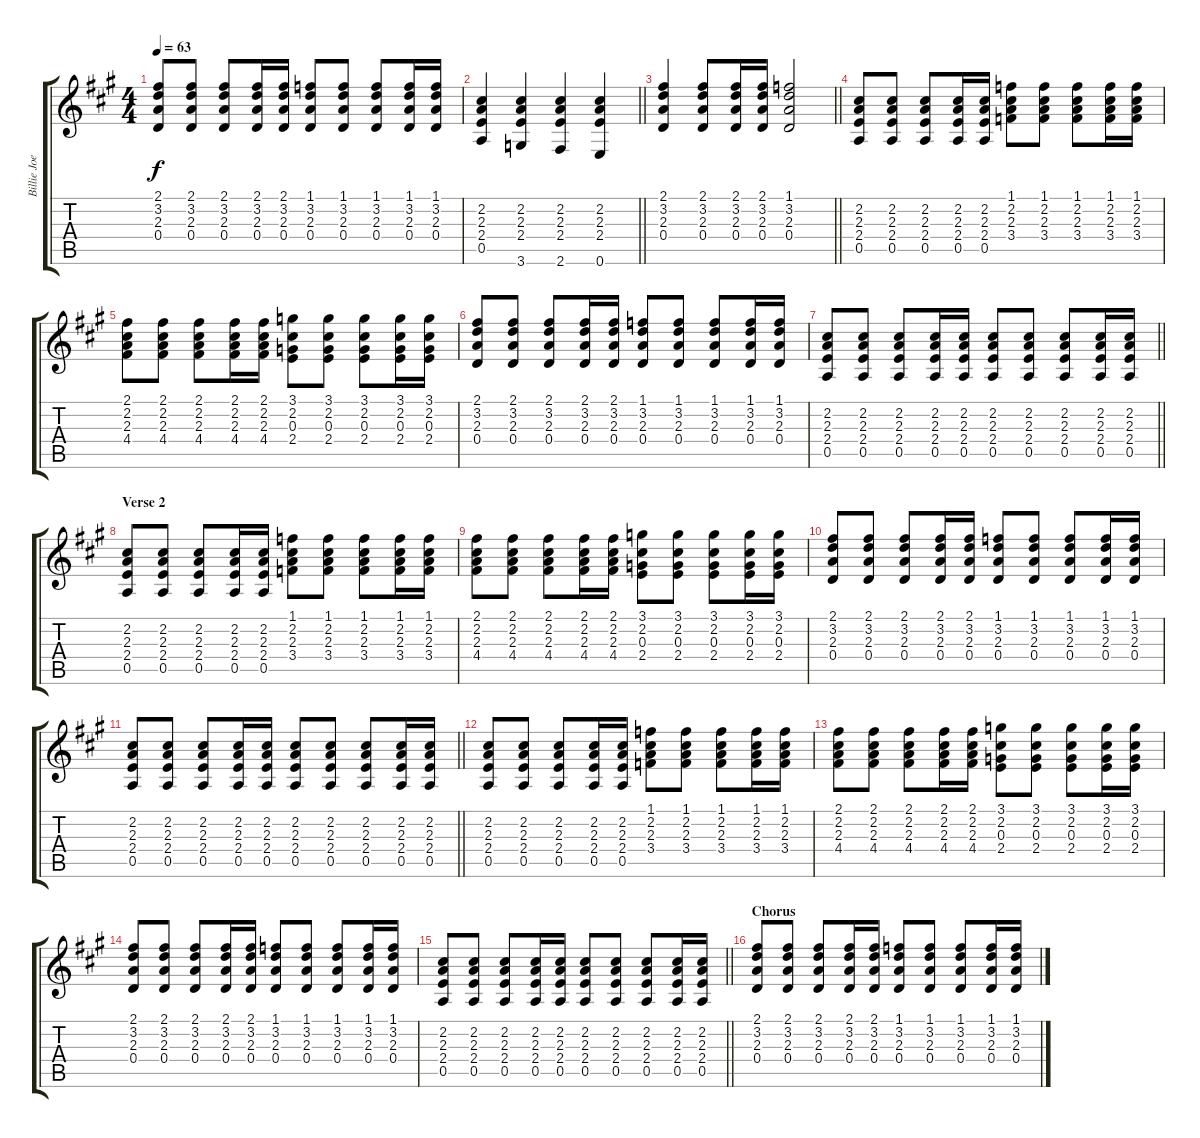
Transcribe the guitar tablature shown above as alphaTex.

\track ("Billie Joe Armstrong (Rhthym Guittar)" "Billie Joe") {instrument acousticguitarsteel}
\staff {score tabs}
\tuning (E4 B3 G3 D3 A2 E2) {hide}
\ts (4 4)
\tempo 63
\clef g2
\ks a
(2.1 3.2 2.3 0.4).8{dy f} (2.1 3.2 2.3 0.4).8 (2.1 3.2 2.3 0.4).8 (2.1 3.2 2.3 0.4).16 (2.1 3.2 2.3 0.4).16 (1.1 3.2 2.3 0.4).8 (1.1 3.2 2.3 0.4).8 (1.1 3.2 2.3 0.4).8 (1.1 3.2 2.3 0.4).16 (1.1 3.2 2.3 0.4).16 |
\barLineRight lightlight
(2.2 2.3 2.4 0.5).4 (2.2 2.3 2.4 3.6).4 (2.2 2.3 2.4 2.6).4 (2.2 2.3 2.4 0.6).4 |
\barLineRight lightlight
(2.1 3.2 2.3 0.4).4 (2.1 3.2 2.3 0.4).8 (2.1 3.2 2.3 0.4).16 (2.1 3.2 2.3 0.4).16 (1.1 3.2 2.3 0.4).2 |
(2.2 2.3 2.4 0.5).8 (2.2 2.3 2.4 0.5).8 (2.2 2.3 2.4 0.5).8 (2.2 2.3 2.4 0.5).16 (2.2 2.3 2.4 0.5).16 (1.1 2.2 2.3 3.4).8 (1.1 2.2 2.3 3.4).8 (1.1 2.2 2.3 3.4).8 (1.1 2.2 2.3 3.4).16 (1.1 2.2 2.3 3.4).16 |
(2.1 2.2 2.3 4.4).8 (2.1 2.2 2.3 4.4).8 (2.1 2.2 2.3 4.4).8 (2.1 2.2 2.3 4.4).16 (2.1 2.2 2.3 4.4).16 (3.1 2.2 0.3 2.4).8 (3.1 2.2 0.3 2.4).8 (3.1 2.2 0.3 2.4).8 (3.1 2.2 0.3 2.4).16 (3.1 2.2 0.3 2.4).16 |
(2.1 3.2 2.3 0.4).8 (2.1 3.2 2.3 0.4).8 (2.1 3.2 2.3 0.4).8 (2.1 3.2 2.3 0.4).16 (2.1 3.2 2.3 0.4).16 (1.1 3.2 2.3 0.4).8 (1.1 3.2 2.3 0.4).8 (1.1 3.2 2.3 0.4).8 (1.1 3.2 2.3 0.4).16 (1.1 3.2 2.3 0.4).16 |
\barLineRight lightlight
(2.2 2.3 2.4 0.5).8 (2.2 2.3 2.4 0.5).8 (2.2 2.3 2.4 0.5).8 (2.2 2.3 2.4 0.5).16 (2.2 2.3 2.4 0.5).16 (2.2 2.3 2.4 0.5).8 (2.2 2.3 2.4 0.5).8 (2.2 2.3 2.4 0.5).8 (2.2 2.3 2.4 0.5).16 (2.2 2.3 2.4 0.5).16 |
\section ("" "Verse 2")
(2.2 2.3 2.4 0.5).8 (2.2 2.3 2.4 0.5).8 (2.2 2.3 2.4 0.5).8 (2.2 2.3 2.4 0.5).16 (2.2 2.3 2.4 0.5).16 (1.1 2.2 2.3 3.4).8 (1.1 2.2 2.3 3.4).8 (1.1 2.2 2.3 3.4).8 (1.1 2.2 2.3 3.4).16 (1.1 2.2 2.3 3.4).16 |
(2.1 2.2 2.3 4.4).8 (2.1 2.2 2.3 4.4).8 (2.1 2.2 2.3 4.4).8 (2.1 2.2 2.3 4.4).16 (2.1 2.2 2.3 4.4).16 (3.1 2.2 0.3 2.4).8 (3.1 2.2 0.3 2.4).8 (3.1 2.2 0.3 2.4).8 (3.1 2.2 0.3 2.4).16 (3.1 2.2 0.3 2.4).16 |
(2.1 3.2 2.3 0.4).8 (2.1 3.2 2.3 0.4).8 (2.1 3.2 2.3 0.4).8 (2.1 3.2 2.3 0.4).16 (2.1 3.2 2.3 0.4).16 (1.1 3.2 2.3 0.4).8 (1.1 3.2 2.3 0.4).8 (1.1 3.2 2.3 0.4).8 (1.1 3.2 2.3 0.4).16 (1.1 3.2 2.3 0.4).16 |
\barLineRight lightlight
(2.2 2.3 2.4 0.5).8 (2.2 2.3 2.4 0.5).8 (2.2 2.3 2.4 0.5).8 (2.2 2.3 2.4 0.5).16 (2.2 2.3 2.4 0.5).16 (2.2 2.3 2.4 0.5).8 (2.2 2.3 2.4 0.5).8 (2.2 2.3 2.4 0.5).8 (2.2 2.3 2.4 0.5).16 (2.2 2.3 2.4 0.5).16 |
(2.2 2.3 2.4 0.5).8 (2.2 2.3 2.4 0.5).8 (2.2 2.3 2.4 0.5).8 (2.2 2.3 2.4 0.5).16 (2.2 2.3 2.4 0.5).16 (1.1 2.2 2.3 3.4).8 (1.1 2.2 2.3 3.4).8 (1.1 2.2 2.3 3.4).8 (1.1 2.2 2.3 3.4).16 (1.1 2.2 2.3 3.4).16 |
(2.1 2.2 2.3 4.4).8 (2.1 2.2 2.3 4.4).8 (2.1 2.2 2.3 4.4).8 (2.1 2.2 2.3 4.4).16 (2.1 2.2 2.3 4.4).16 (3.1 2.2 0.3 2.4).8 (3.1 2.2 0.3 2.4).8 (3.1 2.2 0.3 2.4).8 (3.1 2.2 0.3 2.4).16 (3.1 2.2 0.3 2.4).16 |
(2.1 3.2 2.3 0.4).8 (2.1 3.2 2.3 0.4).8 (2.1 3.2 2.3 0.4).8 (2.1 3.2 2.3 0.4).16 (2.1 3.2 2.3 0.4).16 (1.1 3.2 2.3 0.4).8 (1.1 3.2 2.3 0.4).8 (1.1 3.2 2.3 0.4).8 (1.1 3.2 2.3 0.4).16 (1.1 3.2 2.3 0.4).16 |
\barLineRight lightlight
(2.2 2.3 2.4 0.5).8 (2.2 2.3 2.4 0.5).8 (2.2 2.3 2.4 0.5).8 (2.2 2.3 2.4 0.5).16 (2.2 2.3 2.4 0.5).16 (2.2 2.3 2.4 0.5).8 (2.2 2.3 2.4 0.5).8 (2.2 2.3 2.4 0.5).8 (2.2 2.3 2.4 0.5).16 (2.2 2.3 2.4 0.5).16 |
\section ("" "Chorus")
(2.1 3.2 2.3 0.4).8 (2.1 3.2 2.3 0.4).8 (2.1 3.2 2.3 0.4).8 (2.1 3.2 2.3 0.4).16 (2.1 3.2 2.3 0.4).16 (1.1 3.2 2.3 0.4).8 (1.1 3.2 2.3 0.4).8 (1.1 3.2 2.3 0.4).8 (1.1 3.2 2.3 0.4).16 (1.1 3.2 2.3 0.4).16
